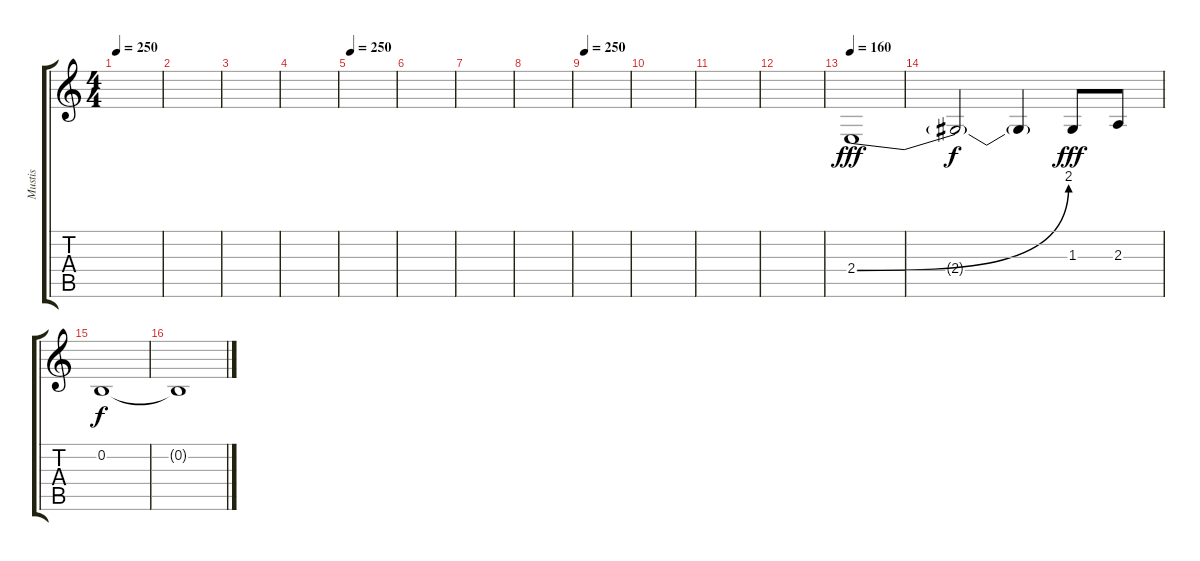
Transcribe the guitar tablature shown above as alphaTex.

\track ("Mustis" "Mustis") {instrument fx2soundtrack}
\staff {score tabs}
\tuning (E4 B3 G3 D3 A2 E2) {hide}
\ts (4 4)
\tempo 250
\clef g2
\ks c
|
|
|
|
\tempo 250
|
|
|
|
\tempo 250
|
|
|
|
\tempo 160
2.4{be (bend 0 0 60 8)}.1{dy fff volume 16 instrument synthbrass1} |
2.4{t}.2{dy f} 2.4{t}.4 1.3.8{dy fff} 2.3.8 |
0.2.1{dy f} |
0.2{t}.1
